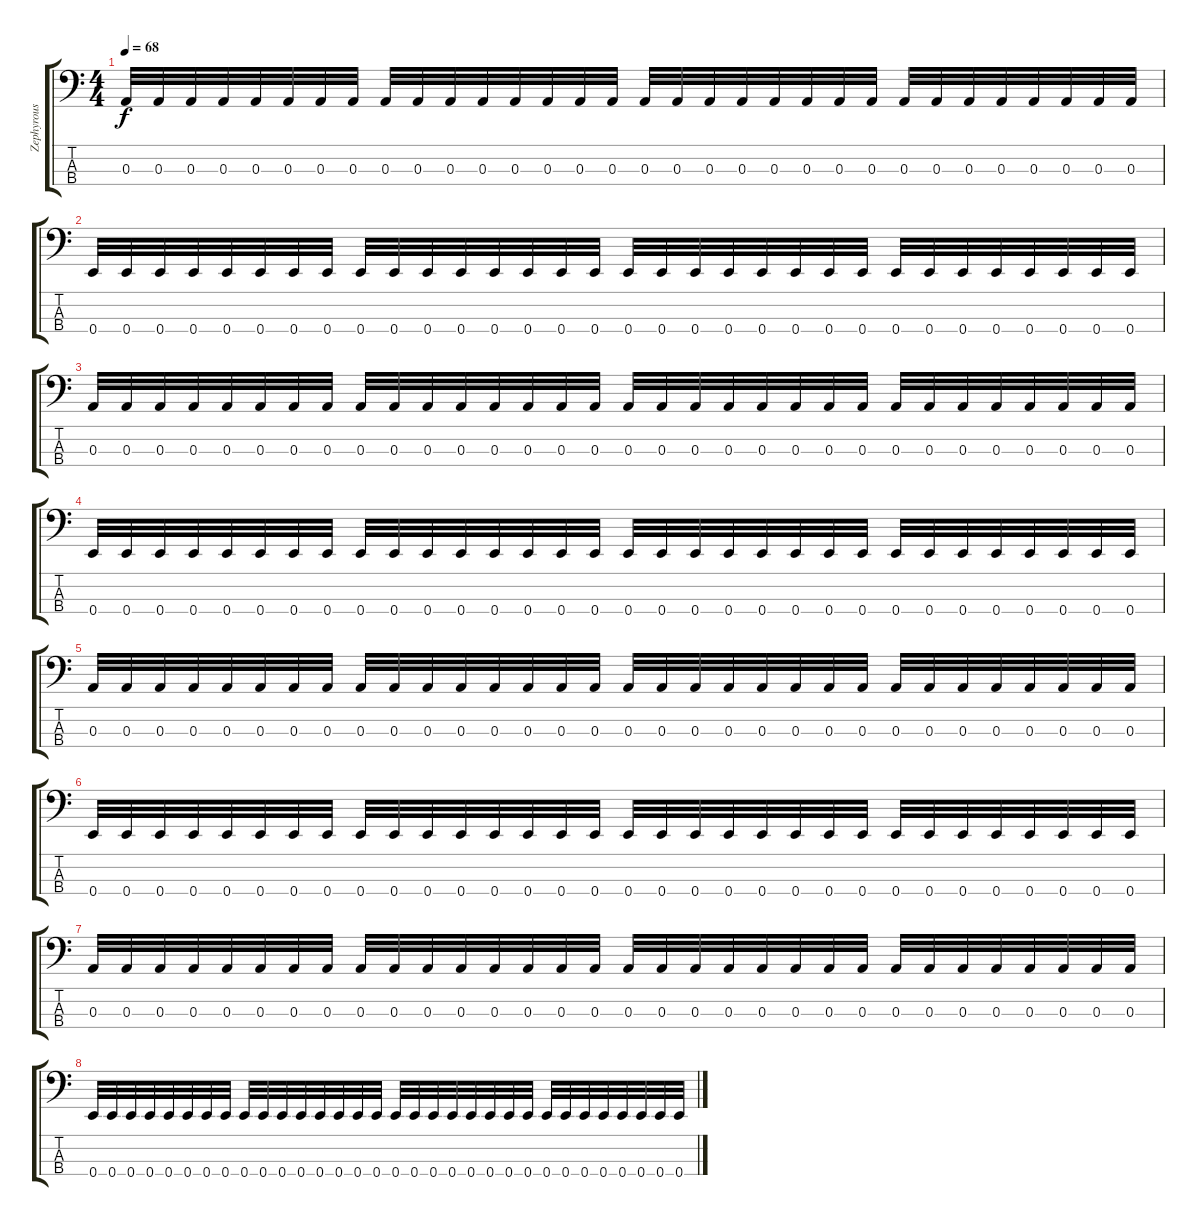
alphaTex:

\track ("Zephyrous" "Zephyrous") {instrument electricbasspick}
\staff {score tabs}
\tuning (G2 D2 A1 E1) {hide}
\ts (4 4)
\tempo 68
\clef f4
\ks c
0.3.32{dy f} 0.3.32 0.3.32 0.3.32 0.3.32 0.3.32 0.3.32 0.3.32 0.3.32 0.3.32 0.3.32 0.3.32 0.3.32 0.3.32 0.3.32 0.3.32 0.3.32 0.3.32 0.3.32 0.3.32 0.3.32 0.3.32 0.3.32 0.3.32 0.3.32 0.3.32 0.3.32 0.3.32 0.3.32 0.3.32 0.3.32 0.3.32 |
0.4.32 0.4.32 0.4.32 0.4.32 0.4.32 0.4.32 0.4.32 0.4.32 0.4.32 0.4.32 0.4.32 0.4.32 0.4.32 0.4.32 0.4.32 0.4.32 0.4.32 0.4.32 0.4.32 0.4.32 0.4.32 0.4.32 0.4.32 0.4.32 0.4.32 0.4.32 0.4.32 0.4.32 0.4.32 0.4.32 0.4.32 0.4.32 |
0.3.32 0.3.32 0.3.32 0.3.32 0.3.32 0.3.32 0.3.32 0.3.32 0.3.32 0.3.32 0.3.32 0.3.32 0.3.32 0.3.32 0.3.32 0.3.32 0.3.32 0.3.32 0.3.32 0.3.32 0.3.32 0.3.32 0.3.32 0.3.32 0.3.32 0.3.32 0.3.32 0.3.32 0.3.32 0.3.32 0.3.32 0.3.32 |
0.4.32 0.4.32 0.4.32 0.4.32 0.4.32 0.4.32 0.4.32 0.4.32 0.4.32 0.4.32 0.4.32 0.4.32 0.4.32 0.4.32 0.4.32 0.4.32 0.4.32 0.4.32 0.4.32 0.4.32 0.4.32 0.4.32 0.4.32 0.4.32 0.4.32 0.4.32 0.4.32 0.4.32 0.4.32 0.4.32 0.4.32 0.4.32 |
0.3.32 0.3.32 0.3.32 0.3.32 0.3.32 0.3.32 0.3.32 0.3.32 0.3.32 0.3.32 0.3.32 0.3.32 0.3.32 0.3.32 0.3.32 0.3.32 0.3.32 0.3.32 0.3.32 0.3.32 0.3.32 0.3.32 0.3.32 0.3.32 0.3.32 0.3.32 0.3.32 0.3.32 0.3.32 0.3.32 0.3.32 0.3.32 |
0.4.32 0.4.32 0.4.32 0.4.32 0.4.32 0.4.32 0.4.32 0.4.32 0.4.32 0.4.32 0.4.32 0.4.32 0.4.32 0.4.32 0.4.32 0.4.32 0.4.32 0.4.32 0.4.32 0.4.32 0.4.32 0.4.32 0.4.32 0.4.32 0.4.32 0.4.32 0.4.32 0.4.32 0.4.32 0.4.32 0.4.32 0.4.32 |
0.3.32 0.3.32 0.3.32 0.3.32 0.3.32 0.3.32 0.3.32 0.3.32 0.3.32 0.3.32 0.3.32 0.3.32 0.3.32 0.3.32 0.3.32 0.3.32 0.3.32 0.3.32 0.3.32 0.3.32 0.3.32 0.3.32 0.3.32 0.3.32 0.3.32 0.3.32 0.3.32 0.3.32 0.3.32 0.3.32 0.3.32 0.3.32 |
0.4.32 0.4.32 0.4.32 0.4.32 0.4.32 0.4.32 0.4.32 0.4.32 0.4.32 0.4.32 0.4.32 0.4.32 0.4.32 0.4.32 0.4.32 0.4.32 0.4.32 0.4.32 0.4.32 0.4.32 0.4.32 0.4.32 0.4.32 0.4.32 0.4.32 0.4.32 0.4.32 0.4.32 0.4.32 0.4.32 0.4.32 0.4.32
